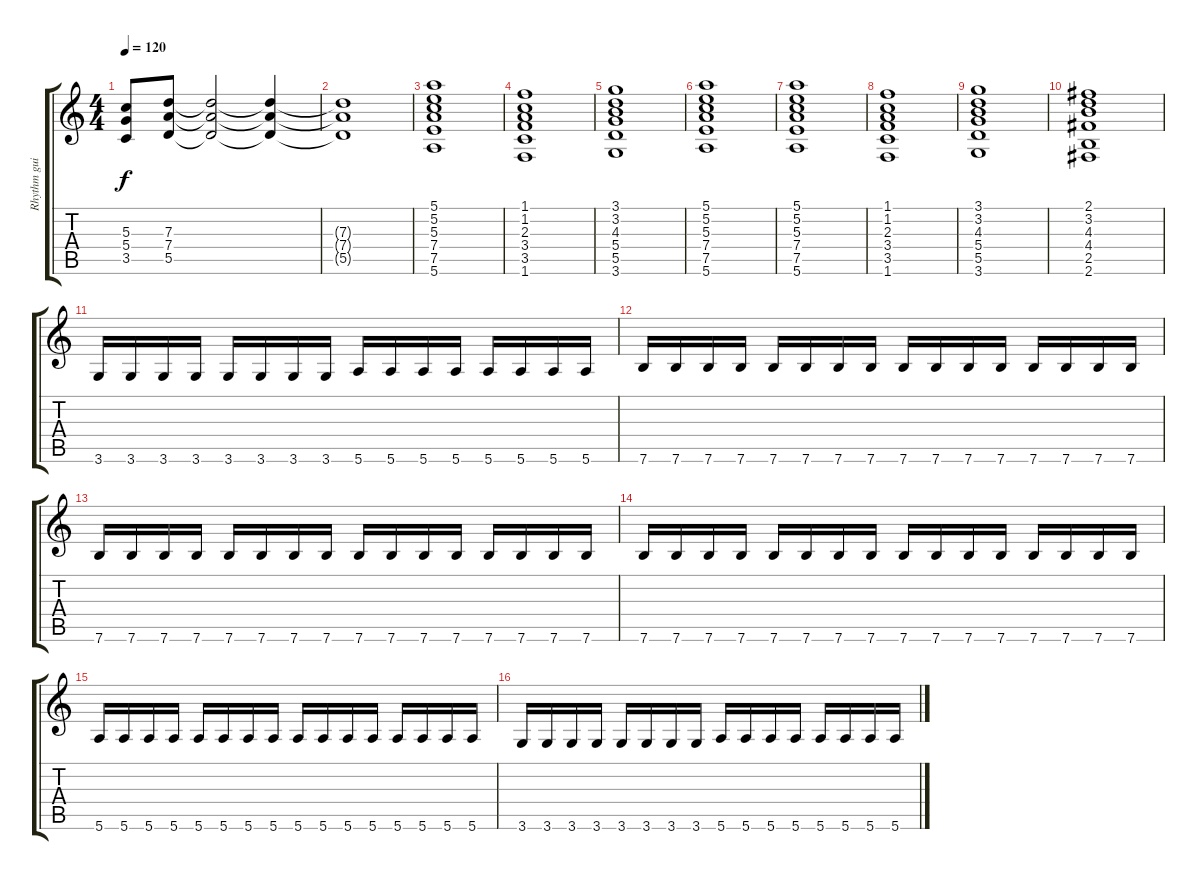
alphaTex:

\track ("Rhythm guitar" "Rhythm gui") {instrument overdrivenguitar}
\staff {score tabs}
\tuning (E4 B3 G3 D3 A2 E2) {hide}
\ts (4 4)
\tempo 120
\clef g2
\ks c
(5.3 5.4 3.5).8{dy f} (7.3 7.4 5.5).8 (7.3{t} 7.4{t} 5.5{t}).2 (7.3{t} 7.4{t} 5.5{t}).4 |
(7.3{t} 7.4{t} 5.5{t}).1 |
(5.1 5.2 5.3 7.4 7.5 5.6).1 |
(1.1 1.2 2.3 3.4 3.5 1.6).1 |
(3.1 3.2 4.3 5.4 5.5 3.6).1 |
(5.1 5.2 5.3 7.4 7.5 5.6).1 |
(5.1 5.2 5.3 7.4 7.5 5.6).1 |
(1.1 1.2 2.3 3.4 3.5 1.6).1 |
(3.1 3.2 4.3 5.4 5.5 3.6).1 |
(2.1 3.2 4.3 4.4 2.5 2.6).1 |
3.6.16 3.6.16 3.6.16 3.6.16 3.6.16 3.6.16 3.6.16 3.6.16 5.6.16 5.6.16 5.6.16 5.6.16 5.6.16 5.6.16 5.6.16 5.6.16 |
7.6.16 7.6.16 7.6.16 7.6.16 7.6.16 7.6.16 7.6.16 7.6.16 7.6.16 7.6.16 7.6.16 7.6.16 7.6.16 7.6.16 7.6.16 7.6.16 |
7.6.16 7.6.16 7.6.16 7.6.16 7.6.16 7.6.16 7.6.16 7.6.16 7.6.16 7.6.16 7.6.16 7.6.16 7.6.16 7.6.16 7.6.16 7.6.16 |
7.6.16 7.6.16 7.6.16 7.6.16 7.6.16 7.6.16 7.6.16 7.6.16 7.6.16 7.6.16 7.6.16 7.6.16 7.6.16 7.6.16 7.6.16 7.6.16 |
5.6.16 5.6.16 5.6.16 5.6.16 5.6.16 5.6.16 5.6.16 5.6.16 5.6.16 5.6.16 5.6.16 5.6.16 5.6.16 5.6.16 5.6.16 5.6.16 |
3.6.16 3.6.16 3.6.16 3.6.16 3.6.16 3.6.16 3.6.16 3.6.16 5.6.16 5.6.16 5.6.16 5.6.16 5.6.16 5.6.16 5.6.16 5.6.16
